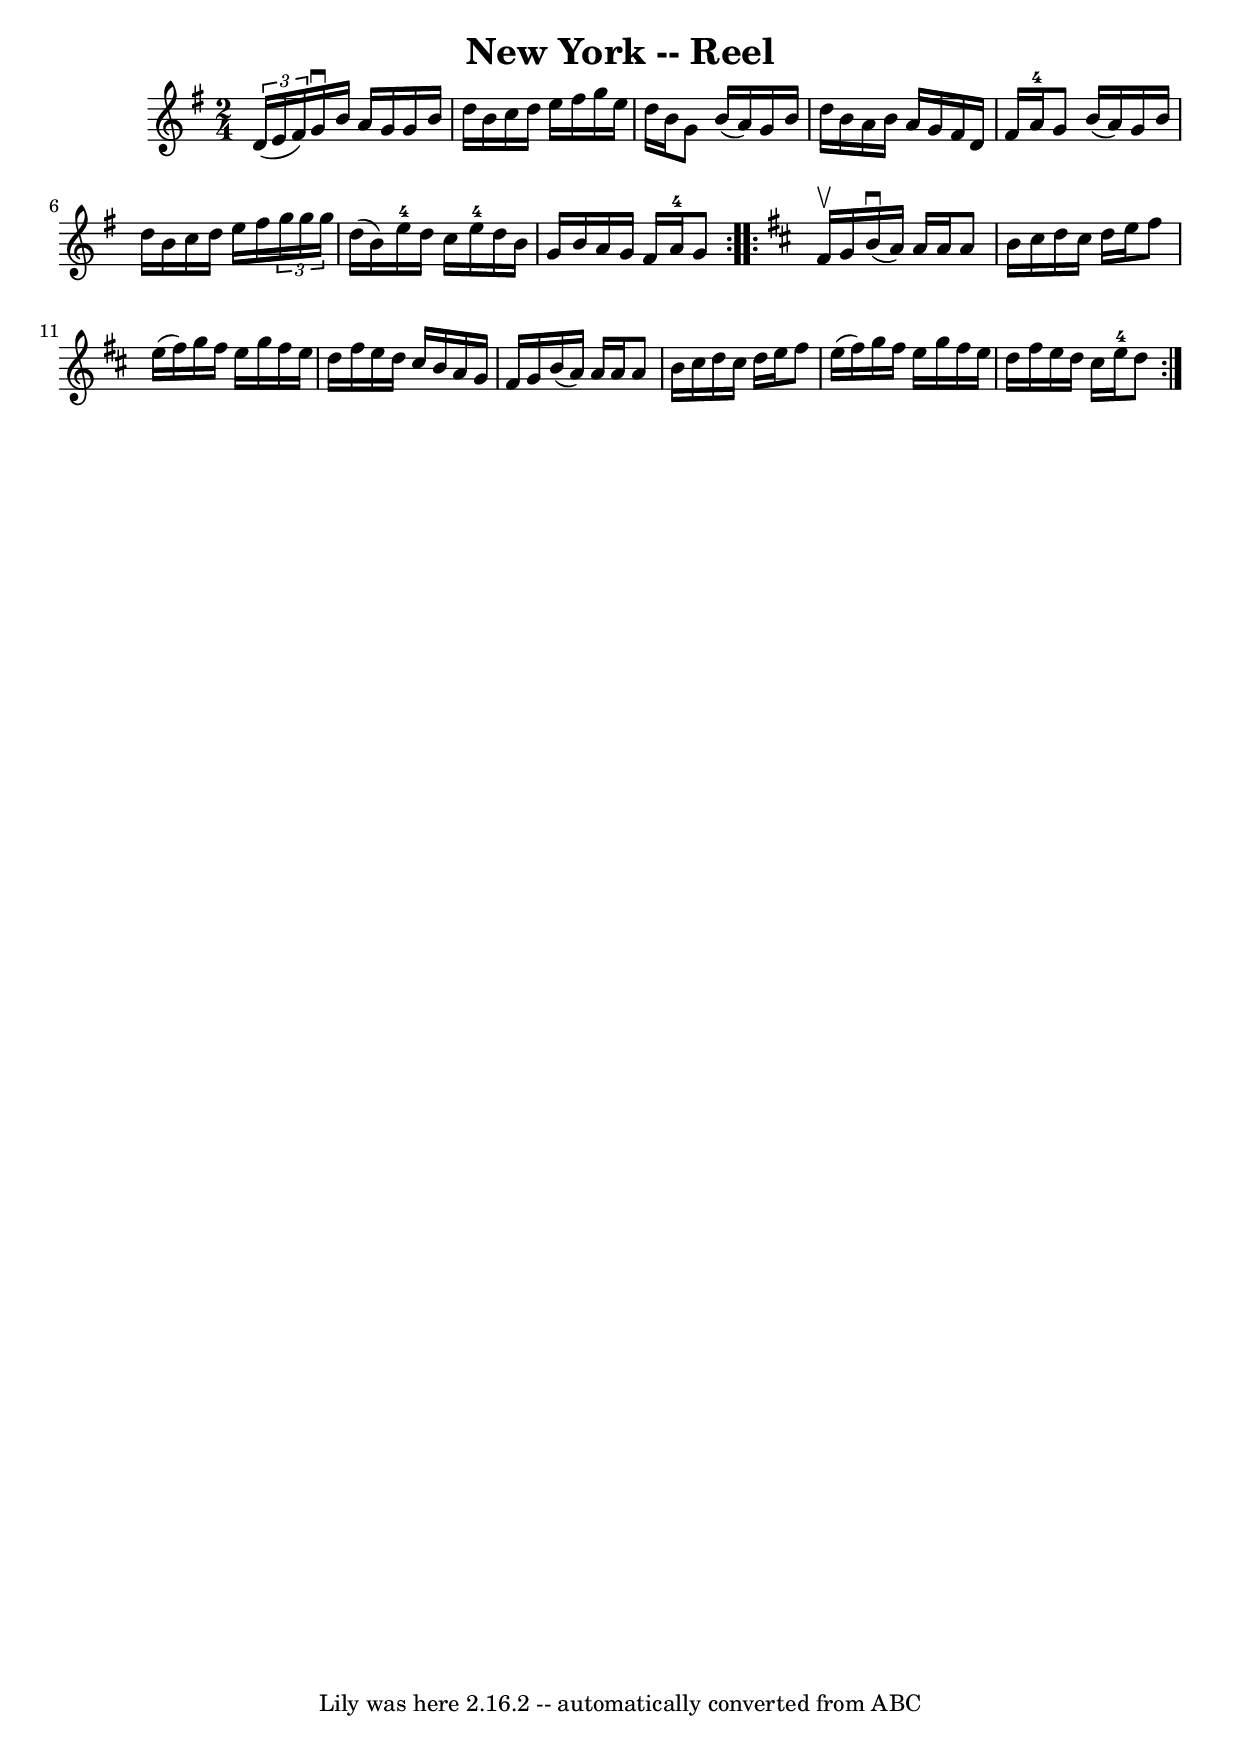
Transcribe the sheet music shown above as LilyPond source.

\version "2.7.40"
\include "Mammoth.ily"
\header {
	%% book = "Ryan's Mammoth Collection"
	crossRefNumber = "1"
	footnotes = "\\\\292"
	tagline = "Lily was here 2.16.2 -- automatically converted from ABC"
	title = "New York -- Reel"
}
voicedefault =  {


\repeat volta 2 {
\time 2/4 \key g \major   \times 2/3 { d'16 (e'16 fis'16) } |
 
 g'16^\downbow b'16 a'16 g'16 g'16 b'16 d''16 b'16    
|
 c''16 d''16 e''16 fis''16 g''16 e''16 d''16    
b'16    |
 g'8 b'16 (a'16) g'16 b'16 d''16 b'16    
|
 a'16 b'16 a'16 g'16 fis'16 d'16 fis'16 a'16 
-4   |
 g'8 b'16 (a'16) g'16 b'16 d''16 b'16    
|
 c''16 d''16 e''16 fis''16    \times 2/3 { g''16 g''16  
 g''16  } d''16 (b'16)   |
 e''16-4 d''16 c''16    
e''16-4 d''16 b'16 g'16 b'16    |
 a'16 g'16 fis'16 
 a'16-4 g'8  }   \key d \major   \repeat volta 2 { fis'16^\upbow   
g'16  |
 b'16^\downbow(a'16) a'16 a'16 a'8 b'16    
cis''16    |
 d''16 cis''16 d''16 e''16 fis''8 e''16 (
fis''16)   |
 g''16 fis''16 e''16 g''16 fis''16 e''16 
 d''16 fis''16    |
 e''16 d''16 cis''16 b'16 a'16    
g'16 fis'16 g'16    |
 b'16 (a'16) a'16 a'16 a'8  
 b'16 cis''16    |
 d''16 cis''16 d''16 e''16 fis''8    
e''16 (fis''16)   |
 g''16 fis''16 e''16 g''16    
fis''16 e''16 d''16 fis''16    |
 e''16 d''16 cis''16    
e''16-4 d''8  }   
}

\score{
    <<

	\context Staff="default"
	{
	    \voicedefault 
	}

    >>
	\layout {
	}
	\midi {}
}
